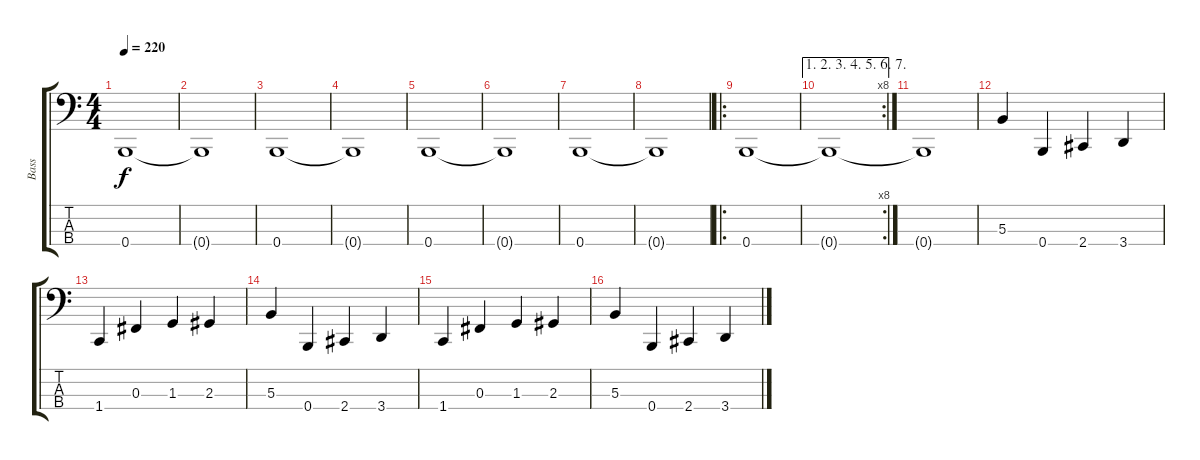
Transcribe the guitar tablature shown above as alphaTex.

\track ("Bass" "Bass") {instrument electricbasspick}
\staff {score tabs}
\tuning (E2 B1 Gb1 B0) {hide}
\ts (4 4)
\tempo 220
\clef f4
\ks c
0.4.1{dy f} |
0.4{t}.1 |
0.4.1 |
0.4{t}.1 |
0.4.1 |
0.4{t}.1 |
0.4.1 |
0.4{t}.1 |
\ro
0.4.1 |
\ae (1 2 3 4 5 6 7)
\rc 8
0.4{t}.1 |
0.4{t}.1 |
5.3.4 0.4.4 2.4.4 3.4.4 |
1.4.4 0.3.4 1.3.4 2.3.4 |
5.3.4 0.4.4 2.4.4 3.4.4 |
1.4.4 0.3.4 1.3.4 2.3.4 |
5.3.4 0.4.4 2.4.4 3.4.4
